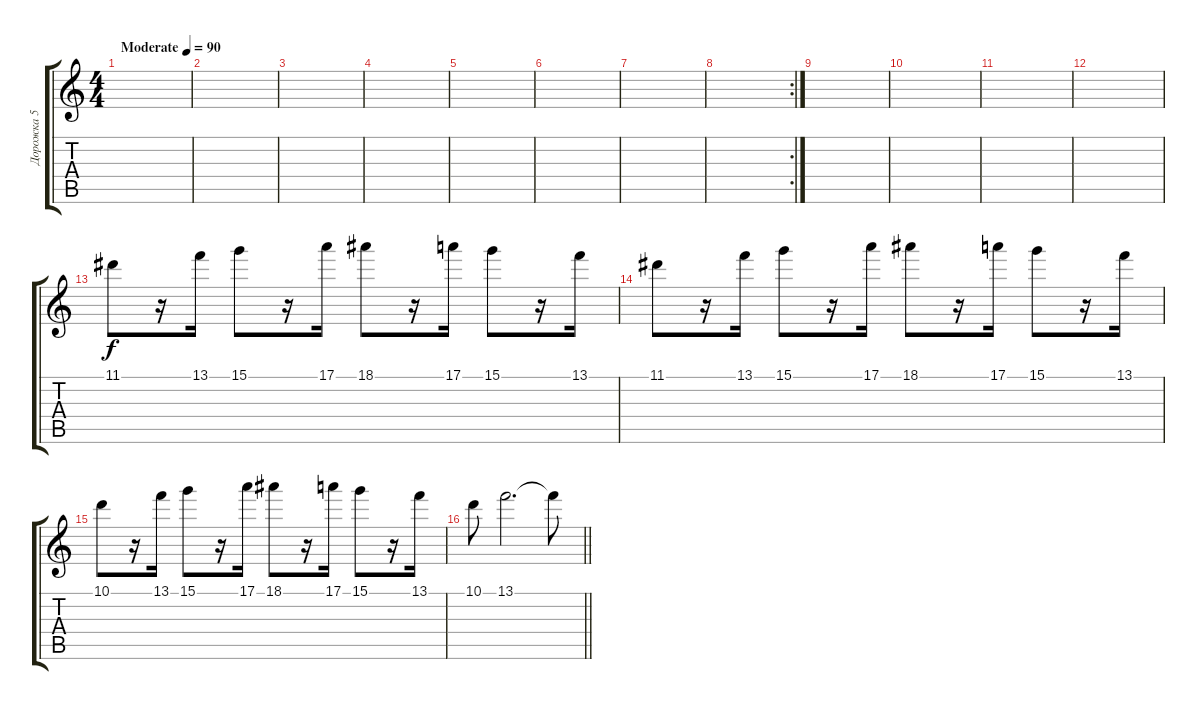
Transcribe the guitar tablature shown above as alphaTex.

\track ("Дорожка 5" "Дорожка 5") {instrument acousticguitarnylon}
\staff {score tabs}
\tuning (E4 B3 G3 D3 A2 E2) {hide}
\ts (4 4)
\tempo (90 "Moderate")
\clef g2
\ks c
|
|
|
|
|
|
|
\rc 2
|
|
|
|
|
11.1.8 r.16 13.1.16 15.1.8 r.16 17.1.16 18.1.8 r.16 17.1.16 15.1.8 r.16 13.1.16 |
11.1.8 r.16 13.1.16 15.1.8 r.16 17.1.16 18.1.8 r.16 17.1.16 15.1.8 r.16 13.1.16 |
10.1.8 r.16 13.1.16 15.1.8 r.16 17.1.16 18.1.8 r.16 17.1.16 15.1.8 r.16 13.1.16 |
\barLineRight lightlight
10.1.8 13.1.2{d} 13.1{t}.8
